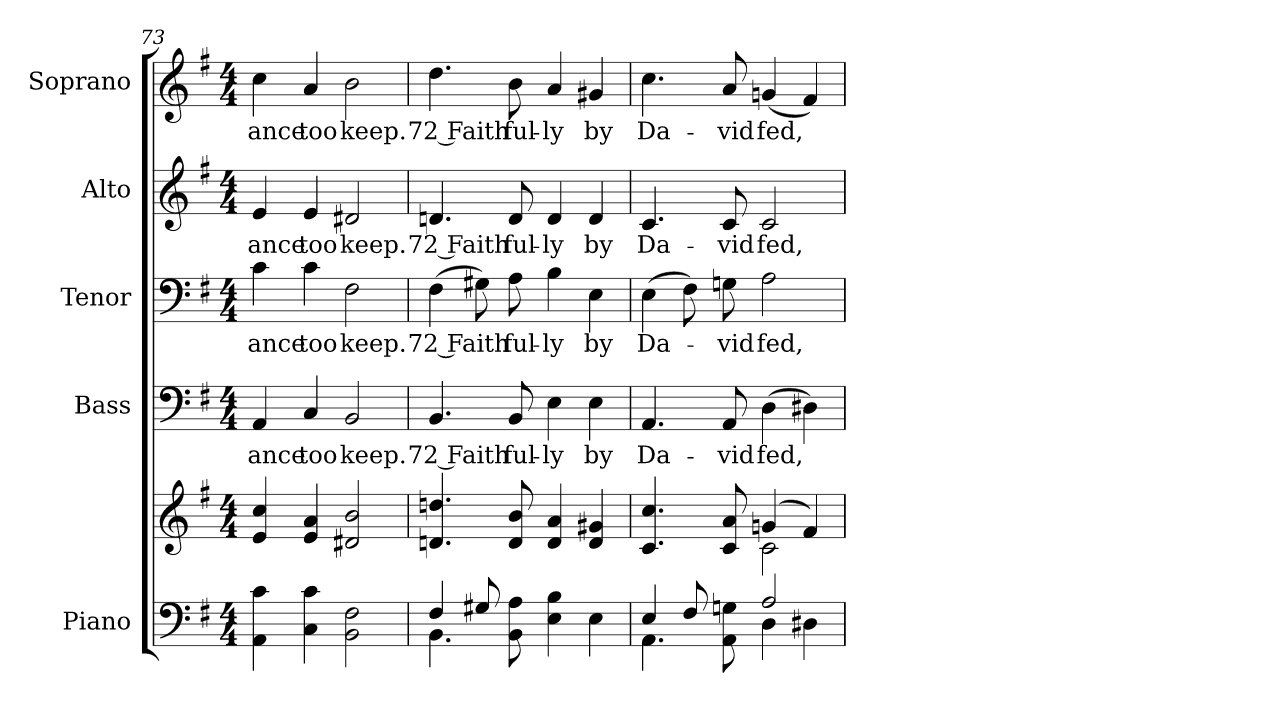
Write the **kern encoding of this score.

**kern	**kern	**kern	**text	**kern	**text	**kern	**text	**kern	**text
*part5	*part5	*part4	*part4	*part3	*part3	*part2	*part2	*part1	*part1
*staff6	*staff5	*staff4	*staff4	*staff3	*staff3	*staff2	*staff2	*staff1	*staff1
*I"Piano	*	*I"Bass	*	*I"Tenor	*	*I"Alto	*	*I"Soprano	*
*I'Pno.	*	*I'B.	*	*I'T.	*	*I'A.	*	*I'S.	*
!!LO:LB:g=z
*clefF4	*clefG2	*clefF4	*	*clefF4	*	*clefG2	*	*clefG2	*
*k[f#]	*k[f#]	*k[f#]	*	*k[f#]	*	*k[f#]	*	*k[f#]	*
*G:	*G:	*G:	*	*G:	*	*G:	*	*G:	*
*M4/4	*M4/4	*M4/4	*	*M4/4	*	*M4/4	*	*M4/4	*
=73	=73	=73	=73	=73	=73	=73	=73	=73	=73
!	!	!	!LO:LY:b:color=#000000	!	!	!	!	!	!
!	!	!	!	!	!LO:LY:b:color=#000000	!	!	!	!
!	!	!	!	!	!	!	!LO:LY:b:color=#000000	!	!
!	!	!	!	!	!	!	!	!	!LO:LY:b:color=#000000
4AAi\ 4ci	4ei/ 4cci	4AAi/	-ance	4ci\	-ance	4ei/	-ance	4cci\	-ance
!	!	!	!LO:LY:b:color=#000000	!	!	!	!	!	!
!	!	!	!	!	!LO:LY:b:color=#000000	!	!	!	!
!	!	!	!	!	!	!	!LO:LY:b:color=#000000	!	!
!	!	!	!	!	!	!	!	!	!LO:LY:b:color=#000000
4Ci\ 4ci	4ei/ 4ai	4Ci/	too	4ci\	too	4ei/	too	4ai/	too
!	!	!	!LO:LY:b:color=#000000	!	!	!	!	!	!
!	!	!	!	!	!LO:LY:b:color=#000000	!	!	!	!
!	!	!	!	!	!	!	!LO:LY:b:color=#000000	!	!
!	!	!	!	!	!	!	!	!	!LO:LY:b:color=#000000
2BBi\ 2F#i	2d#Xi/ 2bi	2BBi/	keep.	2F#i\	keep.	2d#Xi/	keep.	2bi\	keep.
=74	=74	=74	=74	=74	=74	=74	=74	=74	=74
*^	*	*	*	*	*	*	*	*	*
!	!	!	!	!LO:LY:b:color=#000000	!	!	!	!	!	!
!	!	!	!	!	!	!LO:LY:b:color=#000000	!	!	!	!
!	!	!	!	!	!	!	!	!LO:LY:b:color=#000000	!	!
!	!	!	!	!	!	!	!	!	!	!LO:LY:b:color=#000000
4F#i/	4.BBi\	4.dni/ 4.ddni	4.BBi/	72 Faith	(4F#i\	72 Faith	4.dni/	72 Faith	4.ddi\	72 Faith
8G#Xi/	.	.	.	.	8G#Xi\)	.	.	.	.	.
!	!	!	!	!LO:LY:b:color=#000000	!	!	!	!	!	!
!	!	!	!	!	!	!LO:LY:b:color=#000000	!	!	!	!
!	!	!	!	!	!	!	!	!LO:LY:b:color=#000000	!	!
!	!	!	!	!	!	!	!	!	!	!LO:LY:b:color=#000000
8BBi\ 8Ai	8ryy	8di/ 8bi	8BBi/	ful-	8Ai\	ful-	8di/	ful-	8bi\	ful-
!	!	!	!	!LO:LY:b:color=#000000	!	!	!	!	!	!
!	!	!	!	!	!	!LO:LY:b:color=#000000	!	!	!	!
!	!	!	!	!	!	!	!	!LO:LY:b:color=#000000	!	!
!	!	!	!	!	!	!	!	!	!	!LO:LY:b:color=#000000
4Ei\ 4Bi	2ryy	4di/ 4ai	4Ei\	-ly	4Bi\	-ly	4di/	-ly	4ai/	-ly
!	!	!	!	!LO:LY:b:color=#000000	!	!	!	!	!	!
!	!	!	!	!	!	!LO:LY:b:color=#000000	!	!	!	!
!	!	!	!	!	!	!	!	!LO:LY:b:color=#000000	!	!
!	!	!	!	!	!	!	!	!	!	!LO:LY:b:color=#000000
4Ei\	.	4di/ 4g#Xi	4Ei\	by	4Ei\	by	4di/	by	4g#Xi/	by
=75	=75	=75	=75	=75	=75	=75	=75	=75	=75	=75
*	*	*^	*	*	*	*	*	*	*	*
!	!	!	!	!	!LO:LY:b:color=#000000	!	!	!	!	!	!
!	!	!	!	!	!	!	!LO:LY:b:color=#000000	!	!	!	!
!	!	!	!	!	!	!	!	!	!LO:LY:b:color=#000000	!	!
!	!	!	!	!	!	!	!	!	!	!	!LO:LY:b:color=#000000
4Ei/	4.AAi\	4.ci/ 4.cci	2ryy	4.AAi/	Da-	(4Ei\	Da-	4.ci/	Da-	4.cci\	Da-
8F#i/	.	.	.	.	.	8F#i\)	.	.	.	.	.
!	!	!	!	!	!LO:LY:b:color=#000000	!	!	!	!	!	!
!	!	!	!	!	!	!	!LO:LY:b:color=#000000	!	!	!	!
!	!	!	!	!	!	!	!	!	!LO:LY:b:color=#000000	!	!
!	!	!	!	!	!	!	!	!	!	!	!LO:LY:b:color=#000000
8AAi\ 8Gni	8ryy	8ci/ 8ai	.	8AAi/	-vid	8Gni\	-vid	8ci/	-vid	8ai/	-vid
!	!	!	!	!	!LO:LY:b:color=#000000	!	!	!	!	!	!
!	!	!	!	!	!	!	!LO:LY:b:color=#000000	!	!	!	!
!	!	!	!	!	!	!	!	!	!LO:LY:b:color=#000000	!	!
!	!	!	!	!	!	!	!	!	!	!	!LO:LY:b:color=#000000
2Ai/	4Di\	(4gni/	2ci\	(4Di\	fed,	2Ai\	fed,	2ci/	fed,	(4gni/	fed,
.	4D#Xi\	4f#i/)	.	4D#Xi\)	.	.	.	.	.	4f#i/)	.
*v	*v	*	*	*	*	*	*	*	*	*	*
*	*v	*v	*	*	*	*	*	*	*	*
=	=	=	=	=	=	=	=	=	=
*-	*-	*-	*-	*-	*-	*-	*-	*-	*-
